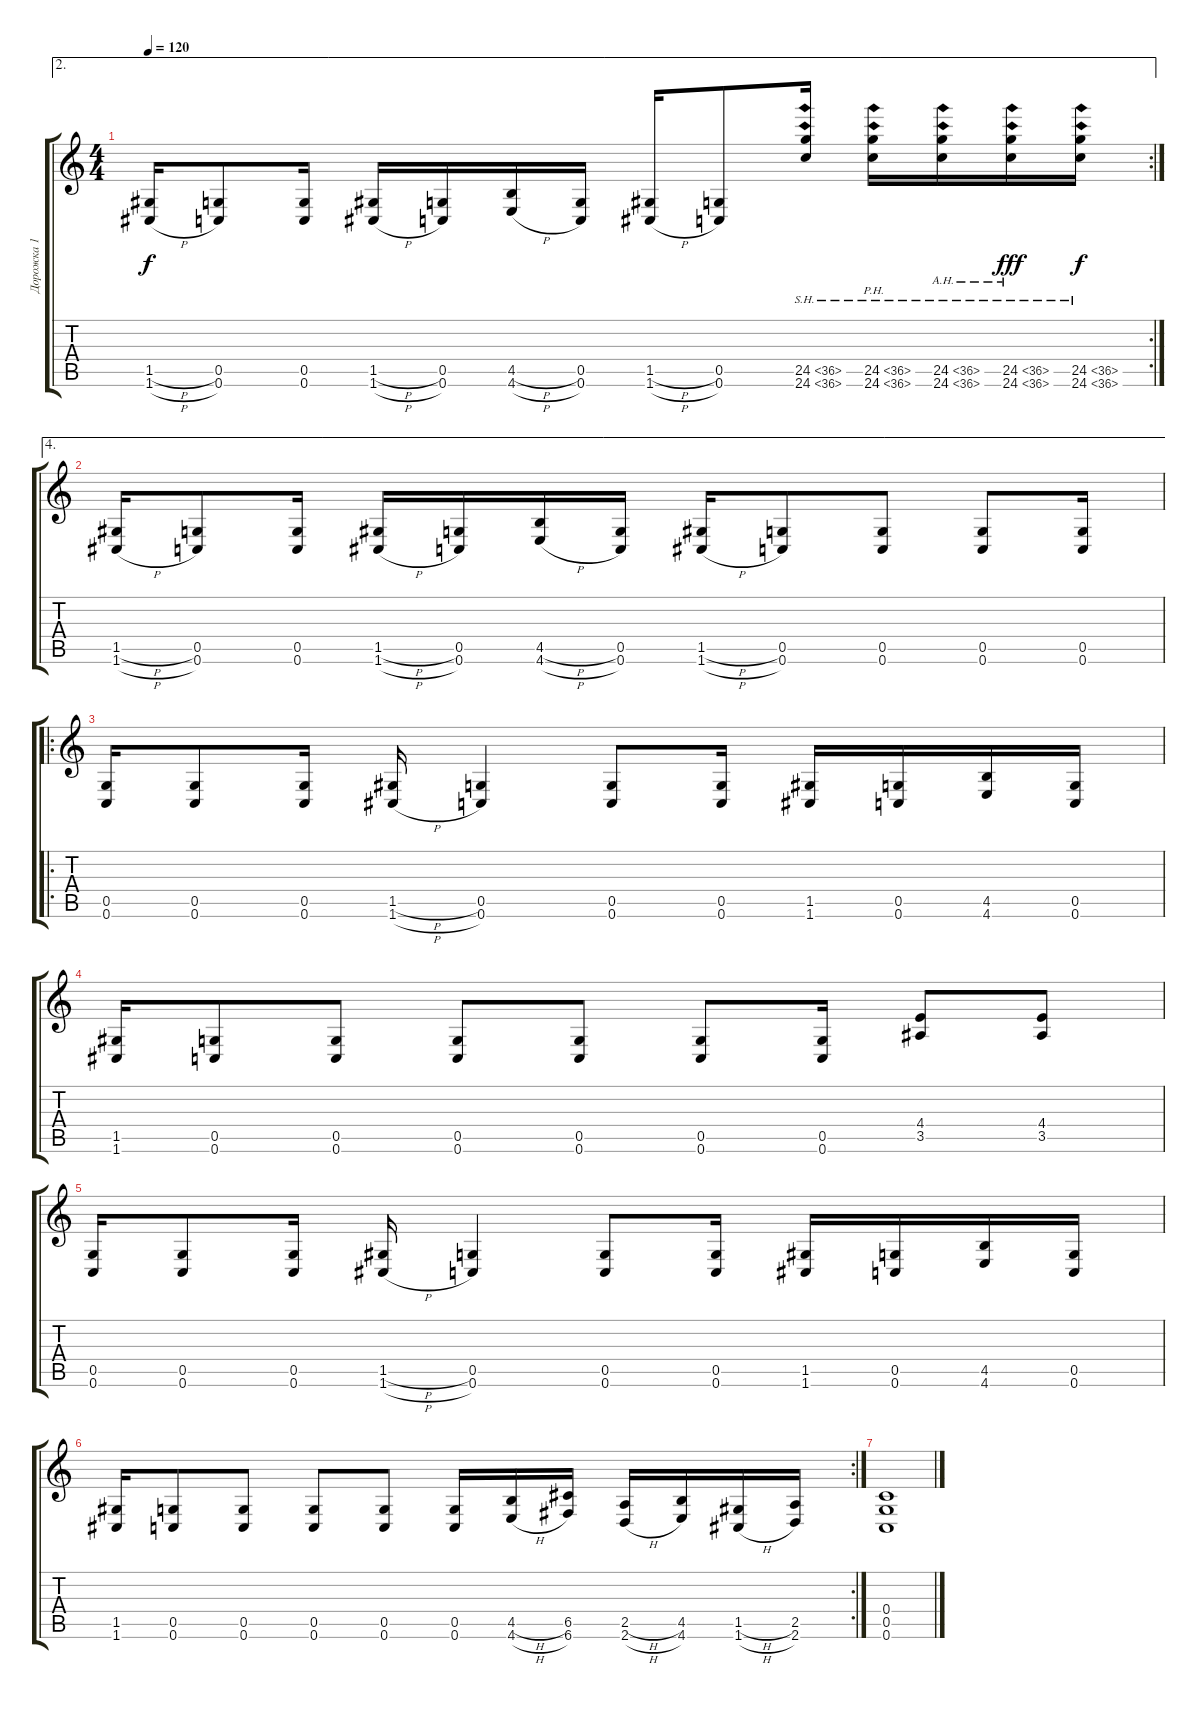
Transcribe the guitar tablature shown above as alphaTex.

\track ("Дорожка 1" "Дорожка 1") {instrument distortionguitar}
\staff {score tabs}
\tuning (D4 A3 F3 C3 G2 C2) {hide}
\ae 2
\rc 2
\ts (4 4)
\tempo 120
\clef g2
\ks c
(1.5{h} 1.6{h}).16{dy f} (0.5 0.6).8 (0.5 0.6).16 (1.5{h} 1.6{h}).16 (0.5 0.6).16 (4.5{h} 4.6{h}).16 (0.5 0.6).16 (1.5{h} 1.6{h}).16 (0.5 0.6).8 (24.5{sh 12} 24.6{sh 12}).16 (24.5{sh 12} 24.6{ph 12}).16 (24.5{sh 12} 24.6{ah 12}).16 (24.5{sh 12} 24.6{ah 12}).16{dy fff} (24.5{sh 12} 24.6{sh 12}).16{dy f} |
\ae 4
(1.5{h} 1.6{h}).16 (0.5 0.6).8 (0.5 0.6).16 (1.5{h} 1.6{h}).16 (0.5 0.6).16 (4.5{h} 4.6{h}).16 (0.5 0.6).16 (1.5{h} 1.6{h}).16 (0.5 0.6).8 (0.5 0.6).8 (0.5 0.6).8 (0.5 0.6).16 |
\ro
(0.5 0.6).16 (0.5 0.6).8 (0.5 0.6).16 (1.5{h} 1.6{h}).16 (0.5 0.6).4 (0.5 0.6).8 (0.5 0.6).16 (1.5 1.6).16 (0.5 0.6).16 (4.5 4.6).16 (0.5 0.6).16 |
(1.5 1.6).16 (0.5 0.6).8 (0.5 0.6).8 (0.5 0.6).8 (0.5 0.6).8 (0.5 0.6).8 (0.5 0.6).16 (4.4 3.5).8 (4.4 3.5).8 |
(0.5 0.6).16 (0.5 0.6).8 (0.5 0.6).16 (1.5{h} 1.6{h}).16 (0.5 0.6).4 (0.5 0.6).8 (0.5 0.6).16 (1.5 1.6).16 (0.5 0.6).16 (4.5 4.6).16 (0.5 0.6).16 |
\rc 2
(1.5 1.6).16 (0.5 0.6).8 (0.5 0.6).8 (0.5 0.6).8 (0.5 0.6).8 (0.5 0.6).16 (4.5{h} 4.6{h}).16 (6.5 6.6).16 (2.5{h} 2.6{h}).16 (4.5 4.6).16 (1.5{h} 1.6{h}).16 (2.5 2.6).16 |
(0.4 0.5 0.6).1
